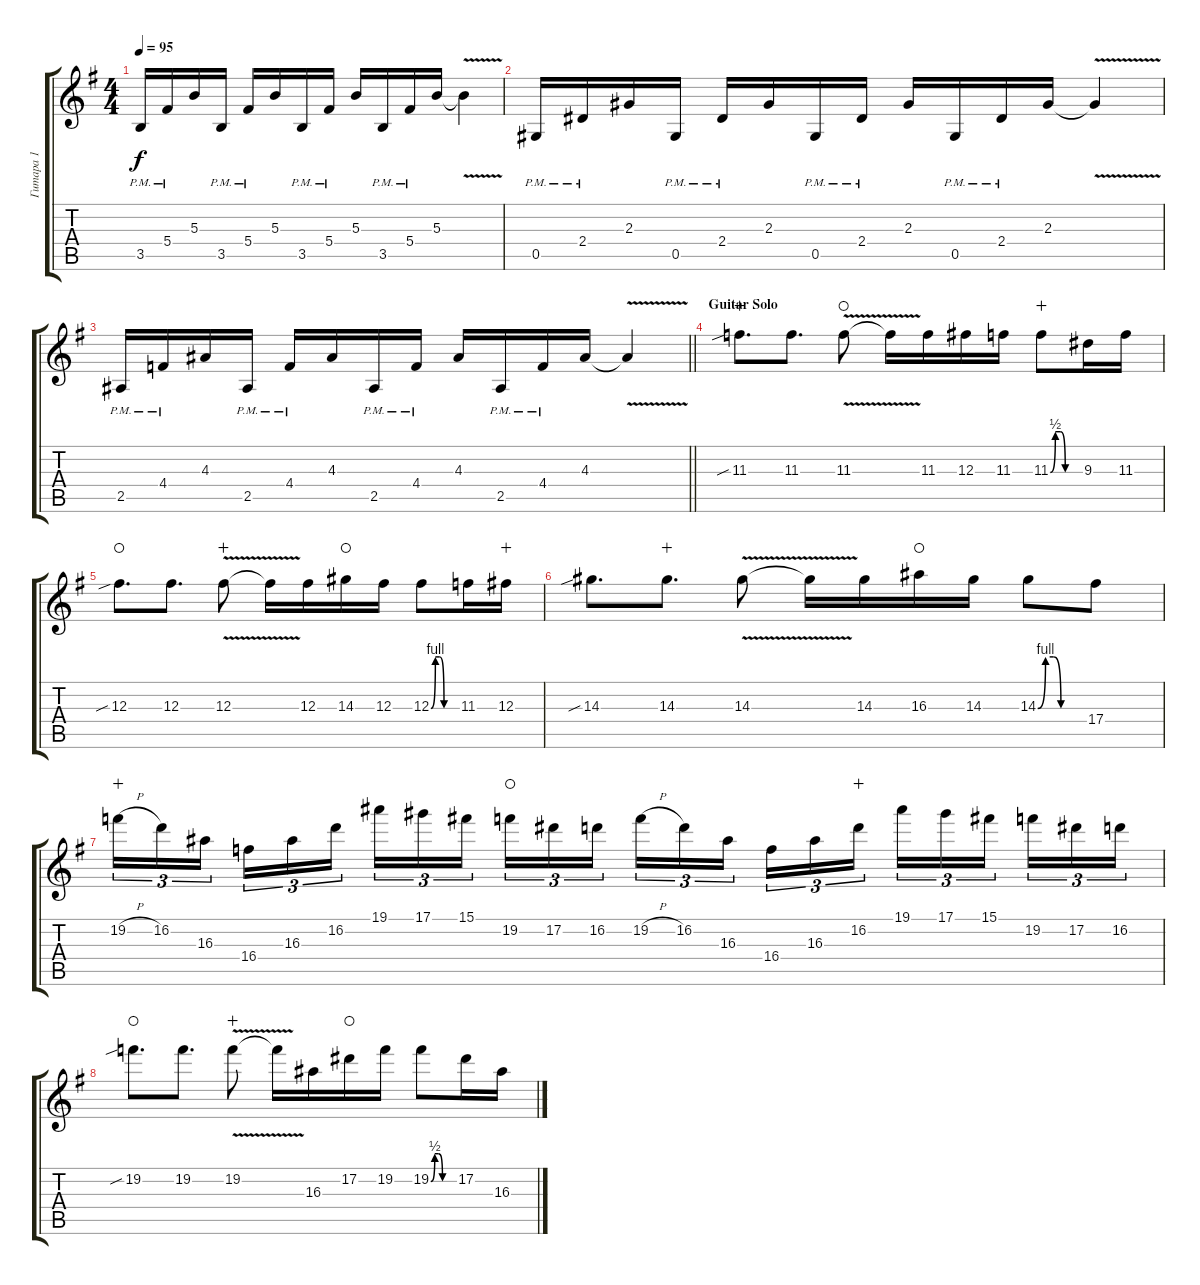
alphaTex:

\track ("Гитара 1" "Гитара 1") {instrument distortionguitar}
\staff {score tabs}
\tuning (Eb4 Bb3 Gb3 Db3 Ab2 Eb2) {hide}
\ts (4 4)
\tempo 95
\clef g2
\ks eminor
3.5{pm}.16{dy f} 5.4{pm}.16 5.3.16 3.5{pm}.16 5.4{pm}.16 5.3.16 3.5{pm}.16 5.4{pm}.16 5.3.16 3.5{pm}.16 5.4{pm}.16 5.3.16 5.3{v t}.4 |
0.5{pm}.16 2.4{pm}.16 2.3.16 0.5{pm}.16 2.4{pm}.16 2.3.16 0.5{pm}.16 2.4{pm}.16 2.3.16 0.5{pm}.16 2.4{pm}.16 2.3.16 2.3{v t}.4 |
\barLineRight lightlight
2.5{pm}.16 4.4{pm}.16 4.3.16 2.5{pm}.16 4.4{pm}.16 4.3.16 2.5{pm}.16 4.4{pm}.16 4.3.16 2.5{pm}.16 4.4{pm}.16 4.3.16 4.3{v t}.4 |
\section ("" "Guitar Solo")
11.3{sib}.8{d volume 10 wahc} 11.3.8{d} 11.3{v}.8{waho} 11.3{t}.16 11.3.16 12.3.16 11.3.16 11.3{be (custom 0 0 10 2 20 2 30 0 60 0)}.8{wahc} 9.3.16 11.3.16 |
12.3{sib}.8{d waho} 12.3.8{d} 12.3{v}.8{wahc} 12.3{t}.16 12.3.16 14.3.16{waho} 12.3.16 12.3{be (custom 0 0 10 4 20 4 30 0 60 0)}.8 11.3.16 12.3.16{wahc} |
14.3{sib}.8{d} 14.3.8{d wahc} 14.3{v}.8 14.3{t}.16 14.3.16 16.3.16{waho} 14.3.16 14.3{be (custom 0 0 10 4 20 4 30 0 60 0)}.8 17.4.8 |
19.2{h}.16{tu (3 2) wahc} 16.2.16{tu (3 2)} 16.3.16{tu (3 2) beam splitsecondary} 16.4.16{tu (3 2)} 16.3.16{tu (3 2)} 16.2.16{tu (3 2)} 19.1.16{tu (3 2)} 17.1.16{tu (3 2)} 15.1.16{tu (3 2) beam splitsecondary} 19.2.16{tu (3 2) waho} 17.2.16{tu (3 2)} 16.2.16{tu (3 2)} 19.2{h}.16{tu (3 2)} 16.2.16{tu (3 2)} 16.3.16{tu (3 2) beam splitsecondary} 16.4.16{tu (3 2)} 16.3.16{tu (3 2)} 16.2.16{tu (3 2) wahc} 19.1.16{tu (3 2)} 17.1.16{tu (3 2)} 15.1.16{tu (3 2) beam splitsecondary} 19.2.16{tu (3 2)} 17.2.16{tu (3 2)} 16.2.16{tu (3 2)} |
19.2{sib}.8{d waho} 19.2.8{d} 19.2{v}.8{wahc} 19.2{t}.16 16.3.16 17.2.16{waho} 19.2.16 19.2{be (custom 0 0 10 2 20 2 30 0 60 0)}.8 17.2.16 16.3.16
